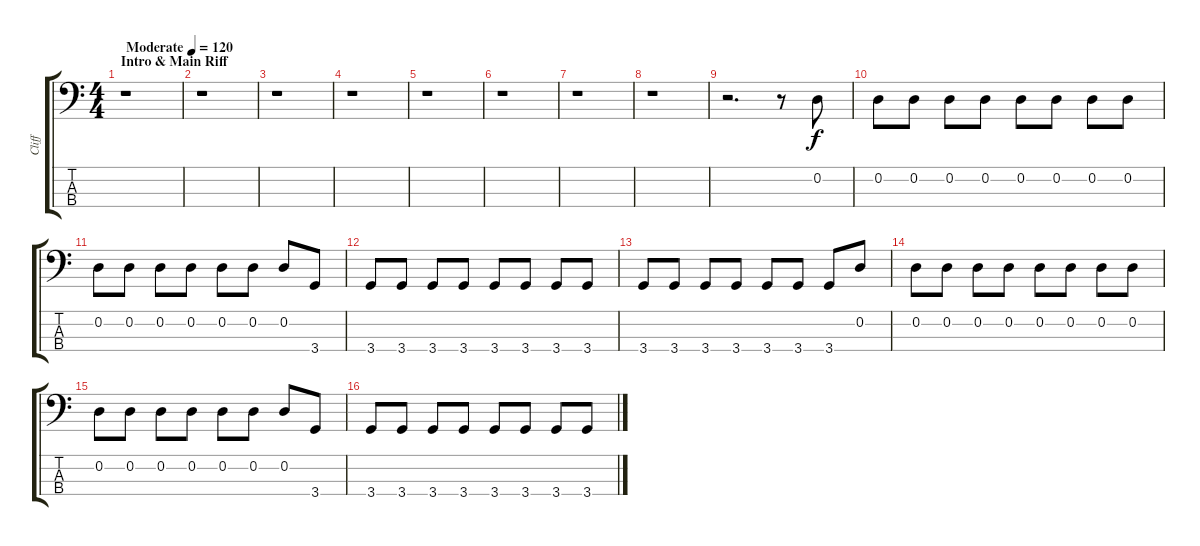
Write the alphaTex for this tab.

\track ("Cliff       (Bass)" "Cliff     ") {instrument electricbassfinger}
\staff {score tabs}
\tuning (G2 D2 A1 E1) {hide}
\ts (4 4)
\section ("" "Intro & Main Riff")
\tempo (120 "Moderate")
\clef f4
\ks c
r.1{dy f instrument electricbassfinger} |
r.1 |
r.1 |
r.1 |
r.1 |
r.1 |
r.1 |
r.1 |
r.2{d} r.8 0.2.8 |
0.2.8 0.2.8 0.2.8 0.2.8 0.2.8 0.2.8 0.2.8 0.2.8 |
0.2.8 0.2.8 0.2.8 0.2.8 0.2.8 0.2.8 0.2.8 3.4.8 |
3.4.8 3.4.8 3.4.8 3.4.8 3.4.8 3.4.8 3.4.8 3.4.8 |
3.4.8 3.4.8 3.4.8 3.4.8 3.4.8 3.4.8 3.4.8 0.2.8 |
0.2.8 0.2.8 0.2.8 0.2.8 0.2.8 0.2.8 0.2.8 0.2.8 |
0.2.8 0.2.8 0.2.8 0.2.8 0.2.8 0.2.8 0.2.8 3.4.8 |
3.4.8 3.4.8 3.4.8 3.4.8 3.4.8 3.4.8 3.4.8 3.4.8
